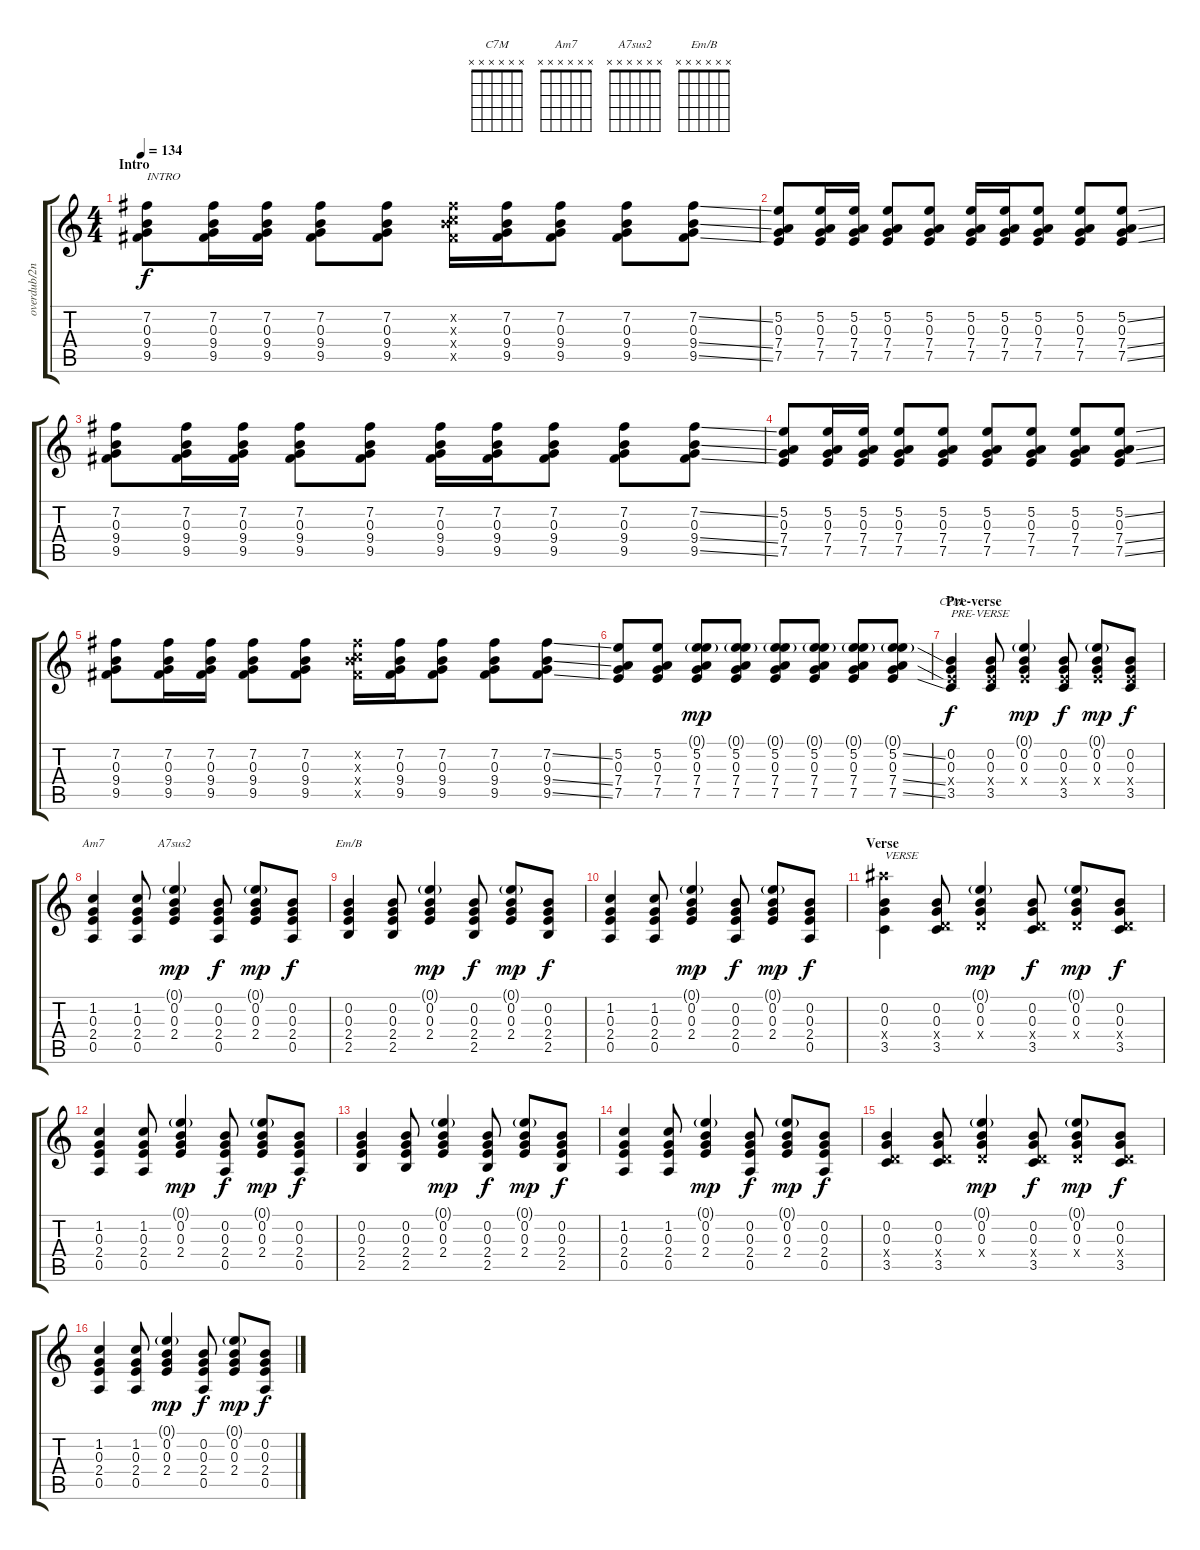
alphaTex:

\track ("overdub/2nd guitar" "overdub/2n") {instrument overdrivenguitar}
\staff {score tabs}
\tuning (E4 B3 G3 D3 A2 E2) {hide}
\chord ("C7M" x x x x x x) {firstfret 0}
\chord ("Am7" x x x x x x) {firstfret 0}
\chord ("A7sus2" x x x x x x) {firstfret 0}
\chord ("Em/B" x x x x x x) {firstfret 0}
\ts (4 4)
\section ("" "Intro")
\tempo 134
\clef g2
\ks c
(7.2 0.3 9.4 9.5).8{txt "INTRO" dy f instrument overdrivenguitar} (7.2 0.3 9.4 9.5).16 (7.2 0.3 9.4 9.5).16 (7.2 0.3 9.4 9.5).8 (7.2 0.3 9.4 9.5).8 (7.2{x} 5.3{x} 9.4{x} 9.5{x}).16 (7.2 0.3 9.4 9.5).16 (7.2 0.3 9.4 9.5).8 (7.2 0.3 9.4 9.5).8 (7.2{ss} 0.3 9.4{ss} 9.5{ss}).8 |
(5.2 0.3 7.4 7.5).8 (5.2 0.3 7.4 7.5).16 (5.2 0.3 7.4 7.5).16 (5.2 0.3 7.4 7.5).8 (5.2 0.3 7.4 7.5).8 (5.2 0.3 7.4 7.5).16 (5.2 0.3 7.4 7.5).16 (5.2 0.3 7.4 7.5).8 (5.2 0.3 7.4 7.5).8 (5.2{ss} 0.3 7.4{ss} 7.5{ss}).8 |
(7.2 0.3 9.4 9.5).8 (7.2 0.3 9.4 9.5).16 (7.2 0.3 9.4 9.5).16 (7.2 0.3 9.4 9.5).8 (7.2 0.3 9.4 9.5).8 (7.2 0.3 9.4 9.5).16 (7.2 0.3 9.4 9.5).16 (7.2 0.3 9.4 9.5).8 (7.2 0.3 9.4 9.5).8 (7.2{ss} 0.3 9.4{ss} 9.5{ss}).8 |
(5.2 0.3 7.4 7.5).8 (5.2 0.3 7.4 7.5).16 (5.2 0.3 7.4 7.5).16 (5.2 0.3 7.4 7.5).8 (5.2 0.3 7.4 7.5).8 (5.2 0.3 7.4 7.5).8 (5.2 0.3 7.4 7.5).8 (5.2 0.3 7.4 7.5).8 (5.2{ss} 0.3 7.4{ss} 7.5{ss}).8 |
(7.2 0.3 9.4 9.5).8 (7.2 0.3 9.4 9.5).16 (7.2 0.3 9.4 9.5).16 (7.2 0.3 9.4 9.5).8 (7.2 0.3 9.4 9.5).8 (7.2{x} 5.3{x} 9.4{x} 9.5{x}).16 (7.2 0.3 9.4 9.5).16 (7.2 0.3 9.4 9.5).8 (7.2 0.3 9.4 9.5).8 (7.2{ss} 0.3 9.4{ss} 9.5{ss}).8 |
(5.2 0.3 7.4 7.5).8 (5.2 0.3 7.4 7.5).8 (0.1{g} 5.2 0.3 7.4 7.5).8{dy mp} (0.1{g} 5.2 0.3 7.4 7.5).8 (0.1{g} 5.2 0.3 7.4 7.5).8 (0.1{g} 5.2 0.3 7.4 7.5).8 (0.1{g} 5.2 0.3 7.4 7.5).8 (0.1{g} 5.2{ss} 0.3 7.4{ss} 7.5{ss}).8 |
\section ("" "Pre-verse")
(0.2 0.3 2.4{x} 3.5).4{ch "C7M" txt "PRE-VERSE" dy f instrument acousticguitarsteel} (0.2 0.3 2.4{x} 3.5).8 (0.1{g} 0.2 0.3 2.4{x}).4{dy mp} (0.2 0.3 2.4{x} 3.5).8{dy f} (0.1{g} 0.2 0.3 2.4{x}).8{dy mp} (0.2 0.3 2.4{x} 3.5).8{dy f} |
(1.2 0.3 2.4 0.5).4{ch "Am7"} (1.2 0.3 2.4 0.5).8 (0.1{g} 0.2 0.3 2.4).4{ch "A7sus2" dy mp} (0.2 0.3 2.4 0.5).8{dy f} (0.1{g} 0.2 0.3 2.4).8{dy mp} (0.2 0.3 2.4 0.5).8{dy f} |
(0.2 0.3 2.4 2.5).4{ch "Em/B"} (0.2 0.3 2.4 2.5).8 (0.1{g} 0.2 0.3 2.4).4{dy mp} (0.2 0.3 2.4 2.5).8{dy f} (0.1{g} 0.2 0.3 2.4).8{dy mp} (0.2 0.3 2.4 2.5).8{dy f} |
(1.2 0.3 2.4 0.5).4 (1.2 0.3 2.4 0.5).8 (0.1{g} 0.2 0.3 2.4).4{dy mp} (0.2 0.3 2.4 0.5).8{dy f} (0.1{g} 0.2 0.3 2.4).8{dy mp} (0.2 0.3 2.4 0.5).8{dy f} |
\section ("" "Verse")
(0.2 0.3 20.4{x} 3.5).4{txt "VERSE"} (0.2 0.3 0.4{x} 3.5).8 (0.1{g} 0.2 0.3 0.4{x}).4{dy mp} (0.2 0.3 0.4{x} 3.5).8{dy f} (0.1{g} 0.2 0.3 0.4{x}).8{dy mp} (0.2 0.3 0.4{x} 3.5).8{dy f} |
(1.2 0.3 2.4 0.5).4 (1.2 0.3 2.4 0.5).8 (0.1{g} 0.2 0.3 2.4).4{dy mp} (0.2 0.3 2.4 0.5).8{dy f} (0.1{g} 0.2 0.3 2.4).8{dy mp} (0.2 0.3 2.4 0.5).8{dy f} |
(0.2 0.3 2.4 2.5).4 (0.2 0.3 2.4 2.5).8 (0.1{g} 0.2 0.3 2.4).4{dy mp} (0.2 0.3 2.4 2.5).8{dy f} (0.1{g} 0.2 0.3 2.4).8{dy mp} (0.2 0.3 2.4 2.5).8{dy f} |
(1.2 0.3 2.4 0.5).4 (1.2 0.3 2.4 0.5).8 (0.1{g} 0.2 0.3 2.4).4{dy mp} (0.2 0.3 2.4 0.5).8{dy f} (0.1{g} 0.2 0.3 2.4).8{dy mp} (0.2 0.3 2.4 0.5).8{dy f} |
(0.2 0.3 0.4{x} 3.5).4 (0.2 0.3 0.4{x} 3.5).8 (0.1{g} 0.2 0.3 0.4{x}).4{dy mp} (0.2 0.3 0.4{x} 3.5).8{dy f} (0.1{g} 0.2 0.3 0.4{x}).8{dy mp} (0.2 0.3 0.4{x} 3.5).8{dy f} |
(1.2 0.3 2.4 0.5).4 (1.2 0.3 2.4 0.5).8 (0.1{g} 0.2 0.3 2.4).4{dy mp} (0.2 0.3 2.4 0.5).8{dy f} (0.1{g} 0.2 0.3 2.4).8{dy mp} (0.2 0.3 2.4 0.5).8{dy f}
